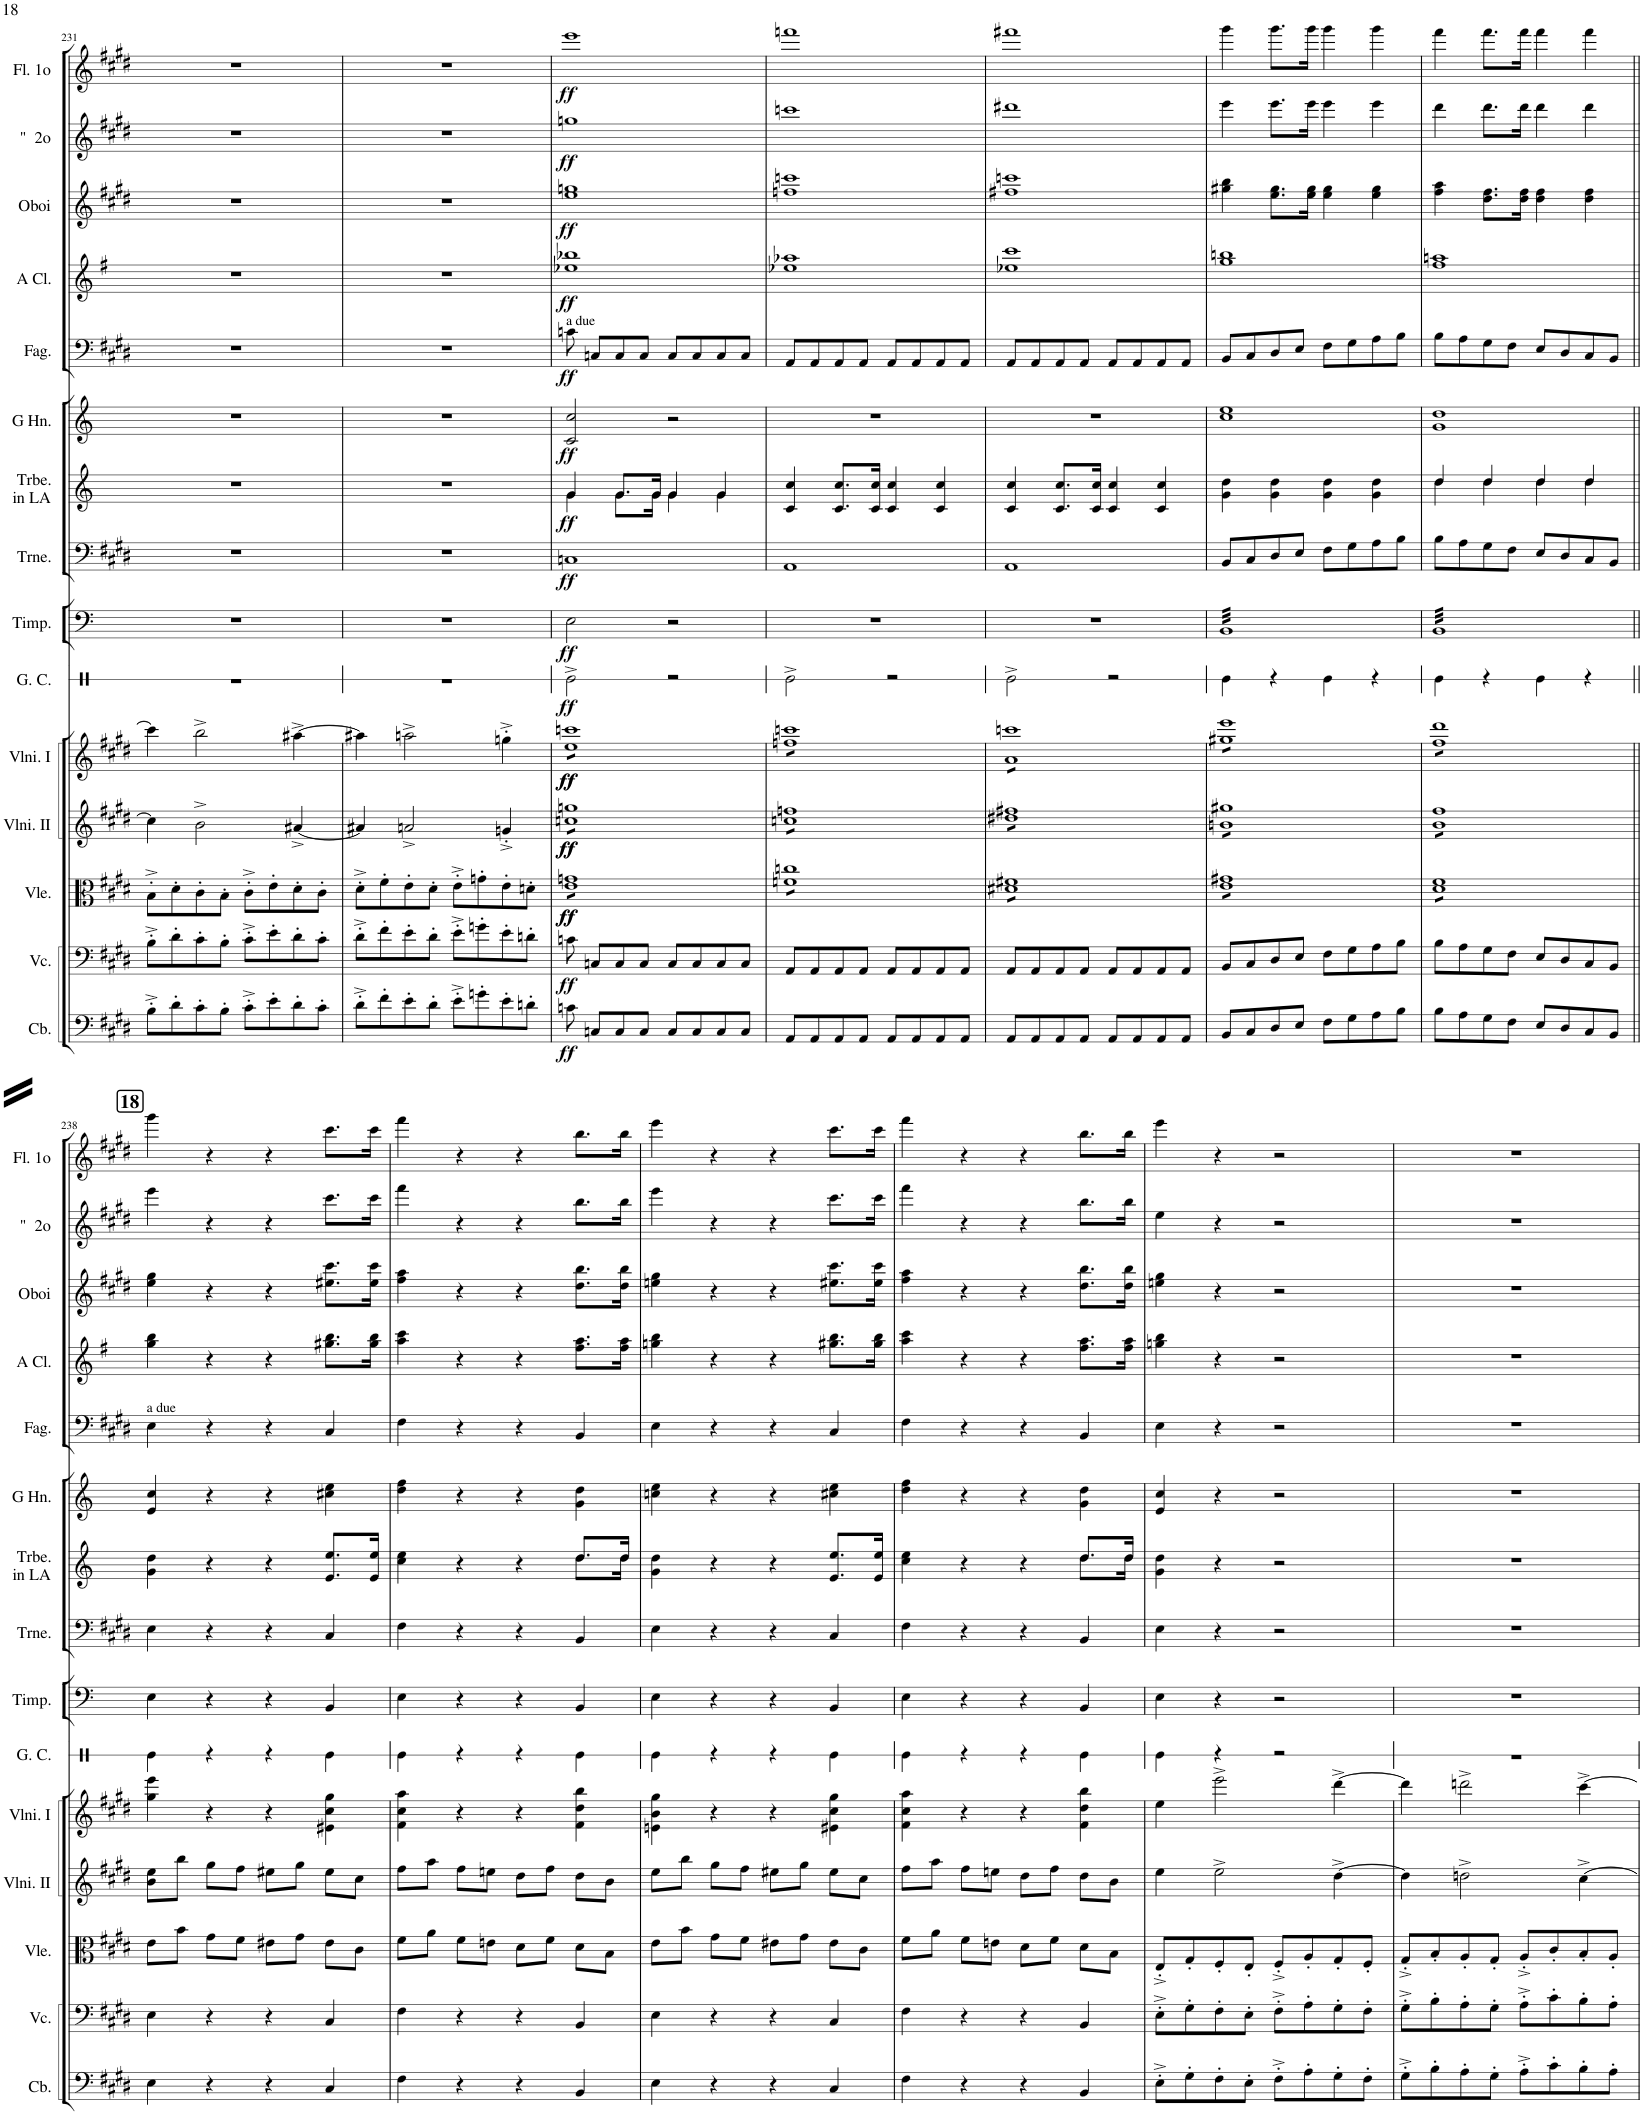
**kern	**dynam	**kern	**dynam	**kern	**dynam	**kern	**dynam	**kern	**dynam	**kern	**dynam	**kern	**dynam	**kern	**dynam	**kern	**dynam	**kern	**dynam	**kern	**dynam	**kern	**dynam	**kern	**dynam	**kern	**dynam
*part14	*part14	*part13	*part13	*part12	*part12	*part11	*part11	*part10	*part10	*part9	*part9	*part8	*part8	*part7	*part7	*part6	*part6	*part5	*part5	*part4	*part4	*part3	*part3	*part2	*part2	*part1	*part1
*staff14	*staff14	*staff13	*staff13	*staff12	*staff12	*staff11	*staff11	*staff10	*staff10	*staff9	*staff9	*staff8	*staff8	*staff7	*staff7	*staff6	*staff6	*staff5	*staff5	*staff4	*staff4	*staff3	*staff3	*staff2	*staff2	*staff1	*staff1
*I"CONTRABASSI	*	*I"VIOLONCELLI	*	*I"VIOLE	*	*I"VIOLINI 2	*	*I"VIOLINI 1	*	*I"TIMPANI in MI ♮	*	*I"TROMBONE	*	*I"TROMBE in LA	*	*I"CORNO 1o e 2o in MI ♮	*	*I"FAGOTTI	*	*I"CLARINETTI in DO	*	*I"OBOI	*	*I"&quot;          2o	*	*I"FLAUTO 1o	*
*I'Cb.	*	*I'Vc.	*	*I'Vle.	*	*	*	*	*	*I'Timp.	*	*I'Trne.	*	*I'Trbe. in LA	*	*I'Corni	*	*I'Fag.	*	*I'Clar.	*	*I'Oboi	*	*I'&quot;  2o	*	*I'Fl. 1o	*
!!LO:PB:g=z
*clefF4	*	*clefF4	*	*clefC3	*	*clefG2	*	*clefG2	*	*clefF4	*	*clefF4	*	*clefG2	*	*clefG2	*	*clefF4	*	*clefG2	*	*clefG2	*	*clefG2	*	*clefG2	*
*Trd7c12	*	*	*	*	*	*	*	*	*	*	*	*	*	*Trd2c3	*	*Trd5c8	*	*	*	*Trd2c3	*	*	*	*	*	*	*
*k[f#c#g#d#]	*	*k[f#c#g#d#]	*	*k[f#c#g#d#]	*	*k[f#c#g#d#]	*	*k[f#c#g#d#]	*	*k[]	*	*k[f#c#g#d#]	*	*k[]	*	*k[]	*	*k[f#c#g#d#]	*	*k[f#]	*	*k[f#c#g#d#]	*	*k[f#c#g#d#]	*	*k[f#c#g#d#]	*
*M4/4	*	*M4/4	*	*M4/4	*	*M4/4	*	*M4/4	*	*M4/4	*	*M4/4	*	*M4/4	*	*M4/4	*	*M4/4	*	*M4/4	*	*M4/4	*	*M4/4	*	*M4/4	*
*met(c)	*	*met(c)	*	*met(c)	*	*met(c)	*	*met(c)	*	*met(c)	*	*met(c)	*	*met(c)	*	*met(c)	*	*met(c)	*	*met(c)	*	*met(c)	*	*met(c)	*	*met(c)	*
=231	=231	=231	=231	=231	=231	=231	=231	=231	=231	=231	=231	=231	=231	=231	=231	=231	=231	=231	=231	=231	=231	=231	=231	=231	=231	=231	=231
8B'^\L	.	8B'^\L	.	8B'^\L	.	4cc#\]	.	4ccc#\]	.	1r	.	1r	.	1r	.	1r	.	1r	.	1r	.	1r	.	1r	.	1r	.
8d#'\	.	8d#'\	.	8d#'\	.	.	.	.	.	.	.	.	.	.	.	.	.	.	.	.	.	.	.	.	.	.	.
8c#'\	.	8c#'\	.	8c#'\	.	2b^\	.	2bb^\	.	.	.	.	.	.	.	.	.	.	.	.	.	.	.	.	.	.	.
8B'\J	.	8B'\J	.	8B'\J	.	.	.	.	.	.	.	.	.	.	.	.	.	.	.	.	.	.	.	.	.	.	.
8c#'^\L	.	8c#'^\L	.	8c#'^\L	.	.	.	.	.	.	.	.	.	.	.	.	.	.	.	.	.	.	.	.	.	.	.
8e'\	.	8e'\	.	8e'\	.	.	.	.	.	.	.	.	.	.	.	.	.	.	.	.	.	.	.	.	.	.	.
8d#'\	.	8d#'\	.	8d#'\	.	[4a#X^/	.	[4aa#X^\	.	.	.	.	.	.	.	.	.	.	.	.	.	.	.	.	.	.	.
8c#'\J	.	8c#'\J	.	8c#'\J	.	.	.	.	.	.	.	.	.	.	.	.	.	.	.	.	.	.	.	.	.	.	.
=232	=232	=232	=232	=232	=232	=232	=232	=232	=232	=232	=232	=232	=232	=232	=232	=232	=232	=232	=232	=232	=232	=232	=232	=232	=232	=232	=232
8d#'^\L	.	8d#'^\L	.	8d#'^\L	.	4a#X/]	.	4aa#X\]	.	1r	.	1r	.	1r	.	1r	.	1r	.	1r	.	1r	.	1r	.	1r	.
8f#'\	.	8f#'\	.	8f#'\	.	.	.	.	.	.	.	.	.	.	.	.	.	.	.	.	.	.	.	.	.	.	.
8e'\	.	8e'\	.	8e'\	.	2an^/	.	2aan^\	.	.	.	.	.	.	.	.	.	.	.	.	.	.	.	.	.	.	.
8d#'\J	.	8d#'\J	.	8d#'\J	.	.	.	.	.	.	.	.	.	.	.	.	.	.	.	.	.	.	.	.	.	.	.
8e'^\L	.	8e'^\L	.	8e'^\L	.	.	.	.	.	.	.	.	.	.	.	.	.	.	.	.	.	.	.	.	.	.	.
8gn'\	.	8gn'\	.	8gn'\	.	.	.	.	.	.	.	.	.	.	.	.	.	.	.	.	.	.	.	.	.	.	.
8e'\	.	8e'\	.	8e'\	.	4gn'^/	.	4ggn'^\	.	.	.	.	.	.	.	.	.	.	.	.	.	.	.	.	.	.	.
8dn'\J	.	8dn'\J	.	8dn'\J	.	.	.	.	.	.	.	.	.	.	.	.	.	.	.	.	.	.	.	.	.	.	.
=233	=233	=233	=233	=233	=233	=233	=233	=233	=233	=233	=233	=233	=233	=233	=233	=233	=233	=233	=233	=233	=233	=233	=233	=233	=233	=233	=233
*	*	*	*	*	*	*	*	*	*	*	*	*	*	*^	*	*	*	*	*	*	*	*	*	*	*	*	*
!	!	!	!	!	!	!	!	!	!	!	!	!	!	!	!	!	!	!	!LO:TX:a:t=a due	!	!	!	!	!	!	!	!	!
!	!LO:DY:b	!	!LO:DY:b	!	!LO:DY:b	!	!	!	!	!	!	!	!	!	!	!	!	!	!	!	!	!	!	!	!	!	!	!
!	!	!	!	!	!LO:DY:n=1:b	!	!LO:DY:b	!	!	!	!	!	!	!	!	!	!	!	!	!	!	!	!	!	!	!	!	!
!	!	!	!	!	!	!	!LO:DY:n=1:b	!	!LO:DY:b	!	!	!	!	!	!	!	!	!	!	!	!	!	!	!	!	!	!	!
!	!	!	!	!	!	!	!	!	!LO:DY:n=1:b	!	!LO:DY:b	!	!LO:DY:b	!	!	!LO:DY:b	!	!LO:DY:b	!	!LO:DY:b	!	!LO:DY:b	!	!LO:DY:b	!	!LO:DY:b	!	!LO:DY:b
*	*	*	*	*tremolo	*	*	*	*	*	*	*	*	*	*	*	*	*	*	*	*	*	*	*	*	*	*	*	*
*	*	*	*	*	*	*tremolo	*	*	*	*	*	*	*	*	*	*	*	*	*	*	*	*	*	*	*	*	*	*
*	*	*	*	*	*	*	*	*tremolo	*	*	*	*	*	*	*	*	*	*	*	*	*	*	*	*	*	*	*	*
8cn\	ff	8cn\	ff	8e 8gnL	ff ff	8ccn 8ggnL	ff ff	8ee 8cccnL	ff ff	2E\	ff	1Cn	ff	4g/	4g\	ff	2c/ 2cc/	ff	8cn\	ff	1ee-X 1bb-X	ff	1ee 1ggn	ff	1ggn	ff	1eee	ff
8Cn/L	.	8Cn/L	.	8e 8gn	.	8ccn 8ggn	.	8ee 8cccn	.	.	.	.	.	.	.	.	.	.	8Cn/L	.	.	.	.	.	.	.	.	.
8C/	.	8C/	.	8e 8gn	.	8ccn 8ggn	.	8ee 8cccn	.	.	.	.	.	8.g/L	8.g\L	.	.	.	8C/	.	.	.	.	.	.	.	.	.
8C/J	.	8C/J	.	8e 8gn	.	8ccn 8ggn	.	8ee 8cccn	.	.	.	.	.	.	.	.	.	.	8C/J	.	.	.	.	.	.	.	.	.
.	.	.	.	.	.	.	.	.	.	.	.	.	.	16g/Jk	16g\Jk	.	.	.	.	.	.	.	.	.	.	.	.	.
8C/L	.	8C/L	.	8e 8gn	.	8ccn 8ggn	.	8ee 8cccn	.	2r	.	.	.	4g/	4g\	.	2r	.	8C/L	.	.	.	.	.	.	.	.	.
8C/	.	8C/	.	8e 8gn	.	8ccn 8ggn	.	8ee 8cccn	.	.	.	.	.	.	.	.	.	.	8C/	.	.	.	.	.	.	.	.	.
8C/	.	8C/	.	8e 8gn	.	8ccn 8ggn	.	8ee 8cccn	.	.	.	.	.	4g/	4g\	.	.	.	8C/	.	.	.	.	.	.	.	.	.
8C/J	.	8C/J	.	8e 8gnJ	.	8ccn 8ggnJ	.	8ee 8cccnJ	.	.	.	.	.	.	.	.	.	.	8C/J	.	.	.	.	.	.	.	.	.
*	*	*	*	*	*	*	*	*	*	*	*	*	*	*v	*v	*	*	*	*	*	*	*	*	*	*	*	*	*
=234	=234	=234	=234	=234	=234	=234	=234	=234	=234	=234	=234	=234	=234	=234	=234	=234	=234	=234	=234	=234	=234	=234	=234	=234	=234	=234	=234
8AA/L	.	8AA/L	.	8fn 8ccnL	.	8ccn 8ffnL	.	8ffn 8cccnL	.	1r	.	1AA	.	4c/ 4cc/	.	1r	.	8AA/L	.	1ee-X 1aa-X	.	1ffn 1cccn	.	1cccn	.	1fffn	.
8AA/	.	8AA/	.	8fn 8ccn	.	8ccn 8ffn	.	8ffn 8cccn	.	.	.	.	.	.	.	.	.	8AA/	.	.	.	.	.	.	.	.	.
8AA/	.	8AA/	.	8fn 8ccn	.	8ccn 8ffn	.	8ffn 8cccn	.	.	.	.	.	8.c/ 8.cc/L	.	.	.	8AA/	.	.	.	.	.	.	.	.	.
8AA/J	.	8AA/J	.	8fn 8ccn	.	8ccn 8ffn	.	8ffn 8cccn	.	.	.	.	.	.	.	.	.	8AA/J	.	.	.	.	.	.	.	.	.
.	.	.	.	.	.	.	.	.	.	.	.	.	.	16c/ 16cc/Jk	.	.	.	.	.	.	.	.	.	.	.	.	.
8AA/L	.	8AA/L	.	8fn 8ccn	.	8ccn 8ffn	.	8ffn 8cccn	.	.	.	.	.	4c/ 4cc/	.	.	.	8AA/L	.	.	.	.	.	.	.	.	.
8AA/	.	8AA/	.	8fn 8ccn	.	8ccn 8ffn	.	8ffn 8cccn	.	.	.	.	.	.	.	.	.	8AA/	.	.	.	.	.	.	.	.	.
8AA/	.	8AA/	.	8fn 8ccn	.	8ccn 8ffn	.	8ffn 8cccn	.	.	.	.	.	4c/ 4cc/	.	.	.	8AA/	.	.	.	.	.	.	.	.	.
8AA/J	.	8AA/J	.	8fn 8ccnJ	.	8ccn 8ffnJ	.	8ffn 8cccnJ	.	.	.	.	.	.	.	.	.	8AA/J	.	.	.	.	.	.	.	.	.
=235	=235	=235	=235	=235	=235	=235	=235	=235	=235	=235	=235	=235	=235	=235	=235	=235	=235	=235	=235	=235	=235	=235	=235	=235	=235	=235	=235
8AA/L	.	8AA/L	.	8d#X 8f#XL	.	8dd#X 8ff#XL	.	8a 8cccnL	.	1r	.	1AA	.	4c/ 4cc/	.	1r	.	8AA/L	.	1ee-X 1ccc	.	1ff#X 1cccn	.	1ddd#X	.	1fff#X	.
8AA/	.	8AA/	.	8d#X 8f#X	.	8dd#X 8ff#X	.	8a 8cccn	.	.	.	.	.	.	.	.	.	8AA/	.	.	.	.	.	.	.	.	.
8AA/	.	8AA/	.	8d#X 8f#X	.	8dd#X 8ff#X	.	8a 8cccn	.	.	.	.	.	8.c/ 8.cc/L	.	.	.	8AA/	.	.	.	.	.	.	.	.	.
8AA/J	.	8AA/J	.	8d#X 8f#X	.	8dd#X 8ff#X	.	8a 8cccn	.	.	.	.	.	.	.	.	.	8AA/J	.	.	.	.	.	.	.	.	.
.	.	.	.	.	.	.	.	.	.	.	.	.	.	16c/ 16cc/Jk	.	.	.	.	.	.	.	.	.	.	.	.	.
8AA/L	.	8AA/L	.	8d#X 8f#X	.	8dd#X 8ff#X	.	8a 8cccn	.	.	.	.	.	4c/ 4cc/	.	.	.	8AA/L	.	.	.	.	.	.	.	.	.
8AA/	.	8AA/	.	8d#X 8f#X	.	8dd#X 8ff#X	.	8a 8cccn	.	.	.	.	.	.	.	.	.	8AA/	.	.	.	.	.	.	.	.	.
8AA/	.	8AA/	.	8d#X 8f#X	.	8dd#X 8ff#X	.	8a 8cccn	.	.	.	.	.	4c/ 4cc/	.	.	.	8AA/	.	.	.	.	.	.	.	.	.
8AA/J	.	8AA/J	.	8d#X 8f#XJ	.	8dd#X 8ff#XJ	.	8a 8cccnJ	.	.	.	.	.	.	.	.	.	8AA/J	.	.	.	.	.	.	.	.	.
=236	=236	=236	=236	=236	=236	=236	=236	=236	=236	=236	=236	=236	=236	=236	=236	=236	=236	=236	=236	=236	=236	=236	=236	=236	=236	=236	=236
*	*	*	*	*	*	*	*	*	*	*tremolo	*	*	*	*	*	*	*	*	*	*	*	*	*	*	*	*	*
8BB/L	.	8BB/L	.	8e 8g#XL	.	8bn 8gg#XL	.	8gg#X 8eeeL	.	32BBLLL	.	8BB/L	.	4g\ 4dd\	.	1cc 1ee	.	8BB/L	.	1gg 1bbn	.	4gg#X\ 4bb\	.	4eee\	.	4ggg#\	.
.	.	.	.	.	.	.	.	.	.	32BB	.	.	.	.	.	.	.	.	.	.	.	.	.	.	.	.	.
.	.	.	.	.	.	.	.	.	.	32BB	.	.	.	.	.	.	.	.	.	.	.	.	.	.	.	.	.
.	.	.	.	.	.	.	.	.	.	32BB	.	.	.	.	.	.	.	.	.	.	.	.	.	.	.	.	.
8C#/	.	8C#/	.	8e 8g#X	.	8bn 8gg#X	.	8gg#X 8eee	.	32BB	.	8C#/	.	.	.	.	.	8C#/	.	.	.	.	.	.	.	.	.
.	.	.	.	.	.	.	.	.	.	32BB	.	.	.	.	.	.	.	.	.	.	.	.	.	.	.	.	.
.	.	.	.	.	.	.	.	.	.	32BB	.	.	.	.	.	.	.	.	.	.	.	.	.	.	.	.	.
.	.	.	.	.	.	.	.	.	.	32BB	.	.	.	.	.	.	.	.	.	.	.	.	.	.	.	.	.
8D#/	.	8D#/	.	8e 8g#X	.	8bn 8gg#X	.	8gg#X 8eee	.	32BB	.	8D#/	.	4g\ 4dd\	.	.	.	8D#/	.	.	.	8.ee\ 8.gg#\L	.	8.eee\L	.	8.ggg#\L	.
.	.	.	.	.	.	.	.	.	.	32BB	.	.	.	.	.	.	.	.	.	.	.	.	.	.	.	.	.
.	.	.	.	.	.	.	.	.	.	32BB	.	.	.	.	.	.	.	.	.	.	.	.	.	.	.	.	.
.	.	.	.	.	.	.	.	.	.	32BB	.	.	.	.	.	.	.	.	.	.	.	.	.	.	.	.	.
8E/J	.	8E/J	.	8e 8g#X	.	8bn 8gg#X	.	8gg#X 8eee	.	32BB	.	8E/J	.	.	.	.	.	8E/J	.	.	.	.	.	.	.	.	.
.	.	.	.	.	.	.	.	.	.	32BB	.	.	.	.	.	.	.	.	.	.	.	.	.	.	.	.	.
.	.	.	.	.	.	.	.	.	.	32BB	.	.	.	.	.	.	.	.	.	.	.	16ee\ 16gg#\Jk	.	16eee\Jk	.	16ggg#\Jk	.
.	.	.	.	.	.	.	.	.	.	32BB	.	.	.	.	.	.	.	.	.	.	.	.	.	.	.	.	.
8F#\L	.	8F#\L	.	8e 8g#X	.	8bn 8gg#X	.	8gg#X 8eee	.	32BB	.	8F#\L	.	4g\ 4dd\	.	.	.	8F#\L	.	.	.	4ee\ 4gg#\	.	4eee\	.	4ggg#\	.
.	.	.	.	.	.	.	.	.	.	32BB	.	.	.	.	.	.	.	.	.	.	.	.	.	.	.	.	.
.	.	.	.	.	.	.	.	.	.	32BB	.	.	.	.	.	.	.	.	.	.	.	.	.	.	.	.	.
.	.	.	.	.	.	.	.	.	.	32BB	.	.	.	.	.	.	.	.	.	.	.	.	.	.	.	.	.
8G#\	.	8G#\	.	8e 8g#X	.	8bn 8gg#X	.	8gg#X 8eee	.	32BB	.	8G#\	.	.	.	.	.	8G#\	.	.	.	.	.	.	.	.	.
.	.	.	.	.	.	.	.	.	.	32BB	.	.	.	.	.	.	.	.	.	.	.	.	.	.	.	.	.
.	.	.	.	.	.	.	.	.	.	32BB	.	.	.	.	.	.	.	.	.	.	.	.	.	.	.	.	.
.	.	.	.	.	.	.	.	.	.	32BB	.	.	.	.	.	.	.	.	.	.	.	.	.	.	.	.	.
8A\	.	8A\	.	8e 8g#X	.	8bn 8gg#X	.	8gg#X 8eee	.	32BB	.	8A\	.	4g\ 4dd\	.	.	.	8A\	.	.	.	4ee\ 4gg#\	.	4eee\	.	4ggg#\	.
.	.	.	.	.	.	.	.	.	.	32BB	.	.	.	.	.	.	.	.	.	.	.	.	.	.	.	.	.
.	.	.	.	.	.	.	.	.	.	32BB	.	.	.	.	.	.	.	.	.	.	.	.	.	.	.	.	.
.	.	.	.	.	.	.	.	.	.	32BB	.	.	.	.	.	.	.	.	.	.	.	.	.	.	.	.	.
8B\J	.	8B\J	.	8e 8g#XJ	.	8bn 8gg#XJ	.	8gg#X 8eeeJ	.	32BB	.	8B\J	.	.	.	.	.	8B\J	.	.	.	.	.	.	.	.	.
.	.	.	.	.	.	.	.	.	.	32BB	.	.	.	.	.	.	.	.	.	.	.	.	.	.	.	.	.
.	.	.	.	.	.	.	.	.	.	32BB	.	.	.	.	.	.	.	.	.	.	.	.	.	.	.	.	.
.	.	.	.	.	.	.	.	.	.	32BBJJJ	.	.	.	.	.	.	.	.	.	.	.	.	.	.	.	.	.
=237	=237	=237	=237	=237	=237	=237	=237	=237	=237	=237	=237	=237	=237	=237	=237	=237	=237	=237	=237	=237	=237	=237	=237	=237	=237	=237	=237
*	*	*	*	*	*	*	*	*	*	*	*	*	*	*^	*	*	*	*	*	*	*	*	*	*	*	*	*
8B\L	.	8B\L	.	8d# 8f#L	.	8b 8ff#L	.	8ff# 8ddd#L	.	32BBLLL	.	8B\L	.	4dd/	4dd\	.	1g 1dd	.	8B\L	.	1ff# 1aan	.	4ff#\ 4aa\	.	4ddd#\	.	4fff#\	.
.	.	.	.	.	.	.	.	.	.	32BB	.	.	.	.	.	.	.	.	.	.	.	.	.	.	.	.	.	.
.	.	.	.	.	.	.	.	.	.	32BB	.	.	.	.	.	.	.	.	.	.	.	.	.	.	.	.	.	.
.	.	.	.	.	.	.	.	.	.	32BB	.	.	.	.	.	.	.	.	.	.	.	.	.	.	.	.	.	.
8A\	.	8A\	.	8d# 8f#	.	8b 8ff#	.	8ff# 8ddd#	.	32BB	.	8A\	.	.	.	.	.	.	8A\	.	.	.	.	.	.	.	.	.
.	.	.	.	.	.	.	.	.	.	32BB	.	.	.	.	.	.	.	.	.	.	.	.	.	.	.	.	.	.
.	.	.	.	.	.	.	.	.	.	32BB	.	.	.	.	.	.	.	.	.	.	.	.	.	.	.	.	.	.
.	.	.	.	.	.	.	.	.	.	32BB	.	.	.	.	.	.	.	.	.	.	.	.	.	.	.	.	.	.
8G#\	.	8G#\	.	8d# 8f#	.	8b 8ff#	.	8ff# 8ddd#	.	32BB	.	8G#\	.	4dd/	4dd\	.	.	.	8G#\	.	.	.	8.dd#\ 8.ff#\L	.	8.ddd#\L	.	8.fff#\L	.
.	.	.	.	.	.	.	.	.	.	32BB	.	.	.	.	.	.	.	.	.	.	.	.	.	.	.	.	.	.
.	.	.	.	.	.	.	.	.	.	32BB	.	.	.	.	.	.	.	.	.	.	.	.	.	.	.	.	.	.
.	.	.	.	.	.	.	.	.	.	32BB	.	.	.	.	.	.	.	.	.	.	.	.	.	.	.	.	.	.
8F#\J	.	8F#\J	.	8d# 8f#	.	8b 8ff#	.	8ff# 8ddd#	.	32BB	.	8F#\J	.	.	.	.	.	.	8F#\J	.	.	.	.	.	.	.	.	.
.	.	.	.	.	.	.	.	.	.	32BB	.	.	.	.	.	.	.	.	.	.	.	.	.	.	.	.	.	.
.	.	.	.	.	.	.	.	.	.	32BB	.	.	.	.	.	.	.	.	.	.	.	.	16dd#\ 16ff#\Jk	.	16ddd#\Jk	.	16fff#\Jk	.
.	.	.	.	.	.	.	.	.	.	32BB	.	.	.	.	.	.	.	.	.	.	.	.	.	.	.	.	.	.
8E/L	.	8E/L	.	8d# 8f#	.	8b 8ff#	.	8ff# 8ddd#	.	32BB	.	8E/L	.	4dd/	4dd\	.	.	.	8E/L	.	.	.	4dd#\ 4ff#\	.	4ddd#\	.	4fff#\	.
.	.	.	.	.	.	.	.	.	.	32BB	.	.	.	.	.	.	.	.	.	.	.	.	.	.	.	.	.	.
.	.	.	.	.	.	.	.	.	.	32BB	.	.	.	.	.	.	.	.	.	.	.	.	.	.	.	.	.	.
.	.	.	.	.	.	.	.	.	.	32BB	.	.	.	.	.	.	.	.	.	.	.	.	.	.	.	.	.	.
8D#/	.	8D#/	.	8d# 8f#	.	8b 8ff#	.	8ff# 8ddd#	.	32BB	.	8D#/	.	.	.	.	.	.	8D#/	.	.	.	.	.	.	.	.	.
.	.	.	.	.	.	.	.	.	.	32BB	.	.	.	.	.	.	.	.	.	.	.	.	.	.	.	.	.	.
.	.	.	.	.	.	.	.	.	.	32BB	.	.	.	.	.	.	.	.	.	.	.	.	.	.	.	.	.	.
.	.	.	.	.	.	.	.	.	.	32BB	.	.	.	.	.	.	.	.	.	.	.	.	.	.	.	.	.	.
8C#/	.	8C#/	.	8d# 8f#	.	8b 8ff#	.	8ff# 8ddd#	.	32BB	.	8C#/	.	4dd/	4dd\	.	.	.	8C#/	.	.	.	4dd#\ 4ff#\	.	4ddd#\	.	4fff#\	.
.	.	.	.	.	.	.	.	.	.	32BB	.	.	.	.	.	.	.	.	.	.	.	.	.	.	.	.	.	.
.	.	.	.	.	.	.	.	.	.	32BB	.	.	.	.	.	.	.	.	.	.	.	.	.	.	.	.	.	.
.	.	.	.	.	.	.	.	.	.	32BB	.	.	.	.	.	.	.	.	.	.	.	.	.	.	.	.	.	.
8BB/J	.	8BB/J	.	8d# 8f#J	.	8b 8ff#J	.	8ff# 8ddd#J	.	32BB	.	8BB/J	.	.	.	.	.	.	8BB/J	.	.	.	.	.	.	.	.	.
*	*	*	*	*	*	*	*	*Xtremolo	*	*	*	*	*	*	*	*	*	*	*	*	*	*	*	*	*	*	*	*
*	*	*	*	*	*	*Xtremolo	*	*	*	*	*	*	*	*	*	*	*	*	*	*	*	*	*	*	*	*	*	*
*	*	*	*	*Xtremolo	*	*	*	*	*	*	*	*	*	*	*	*	*	*	*	*	*	*	*	*	*	*	*	*
.	.	.	.	.	.	.	.	.	.	32BB	.	.	.	.	.	.	.	.	.	.	.	.	.	.	.	.	.	.
.	.	.	.	.	.	.	.	.	.	32BB	.	.	.	.	.	.	.	.	.	.	.	.	.	.	.	.	.	.
.	.	.	.	.	.	.	.	.	.	32BBJJJ	.	.	.	.	.	.	.	.	.	.	.	.	.	.	.	.	.	.
*	*	*	*	*	*	*	*	*	*	*Xtremolo	*	*	*	*	*	*	*	*	*	*	*	*	*	*	*	*	*	*
*	*	*	*	*	*	*	*	*	*	*	*	*	*	*v	*v	*	*	*	*	*	*	*	*	*	*	*	*	*
!!LO:LB:g=z
!!LO:REH:place=s1:a:B:cj:fs=14:t=18
=238||	=238||	=238||	=238||	=238||	=238||	=238||	=238||	=238||	=238||	=238||	=238||	=238||	=238||	=238||	=238||	=238||	=238||	=238||	=238||	=238||	=238||	=238||	=238||	=238||	=238||	=238||	=238||
!	!	!	!	!	!	!	!	!	!	!	!	!	!	!	!	!	!	!LO:TX:a:t=a due	!	!	!	!	!	!	!	!	!
4E\	.	4E\	.	8e\L	.	8b\ 8ee\L	.	4gg#\ 4eee\	.	4E\	.	4E\	.	4g\ 4dd\	.	4e/ 4cc/	.	4E\	.	4gg\ 4bb\	.	4ee\ 4gg#\	.	4eee\	.	4ggg#\	.
.	.	.	.	8b\J	.	8bb\J	.	.	.	.	.	.	.	.	.	.	.	.	.	.	.	.	.	.	.	.	.
4r	.	4r	.	8g#\L	.	8gg#\L	.	4r	.	4r	.	4r	.	4r	.	4r	.	4r	.	4r	.	4r	.	4r	.	4r	.
.	.	.	.	8f#\J	.	8ff#\J	.	.	.	.	.	.	.	.	.	.	.	.	.	.	.	.	.	.	.	.	.
4r	.	4r	.	8e#X\L	.	8ee#X\L	.	4r	.	4r	.	4r	.	4r	.	4r	.	4r	.	4r	.	4r	.	4r	.	4r	.
.	.	.	.	8g#\J	.	8gg#\J	.	.	.	.	.	.	.	.	.	.	.	.	.	.	.	.	.	.	.	.	.
4C#/	.	4C#/	.	8e#\L	.	8ee#\L	.	4e#X\ 4cc#\ 4gg#\	.	4BB/	.	4C#/	.	8.e/ 8.ee/L	.	4cc#X\ 4ee\	.	4C#/	.	8.gg#X\ 8.bb\L	.	8.ee#X\ 8.ccc#\L	.	8.ccc#\L	.	8.ccc#\L	.
.	.	.	.	8c#\J	.	8cc#\J	.	.	.	.	.	.	.	.	.	.	.	.	.	.	.	.	.	.	.	.	.
.	.	.	.	.	.	.	.	.	.	.	.	.	.	16e/ 16ee/Jk	.	.	.	.	.	16gg#\ 16bb\Jk	.	16ee#\ 16ccc#\Jk	.	16ccc#\Jk	.	16ccc#\Jk	.
=239	=239	=239	=239	=239	=239	=239	=239	=239	=239	=239	=239	=239	=239	=239	=239	=239	=239	=239	=239	=239	=239	=239	=239	=239	=239	=239	=239
*	*	*	*	*	*	*	*	*	*	*	*	*	*	*^	*	*	*	*	*	*	*	*	*	*	*	*	*
4F#\	.	4F#\	.	8f#\L	.	8ff#\L	.	4f#\ 4cc#\ 4aa\	.	4E\	.	4F#\	.	4cc\ 4ee\	2.ryy	.	4dd\ 4ff\	.	4F#\	.	4aa\ 4ccc\	.	4ff#\ 4aa\	.	4fff#\	.	4fff#\	.
.	.	.	.	8a\J	.	8aa\J	.	.	.	.	.	.	.	.	.	.	.	.	.	.	.	.	.	.	.	.	.	.
4r	.	4r	.	8f#\L	.	8ff#\L	.	4r	.	4r	.	4r	.	4r	.	.	4r	.	4r	.	4r	.	4r	.	4r	.	4r	.
.	.	.	.	8en\J	.	8een\J	.	.	.	.	.	.	.	.	.	.	.	.	.	.	.	.	.	.	.	.	.	.
4r	.	4r	.	8d#\L	.	8dd#\L	.	4r	.	4r	.	4r	.	4r	.	.	4r	.	4r	.	4r	.	4r	.	4r	.	4r	.
.	.	.	.	8f#\J	.	8ff#\J	.	.	.	.	.	.	.	.	.	.	.	.	.	.	.	.	.	.	.	.	.	.
4BB/	.	4BB/	.	8d#\L	.	8dd#\L	.	4f#\ 4dd#\ 4bb\	.	4BB/	.	4BB/	.	8.dd/L	8.dd\L	.	4g\ 4dd\	.	4BB/	.	8.ff#\ 8.aa\L	.	8.dd#\ 8.bb\L	.	8.bb\L	.	8.bb\L	.
.	.	.	.	8B\J	.	8b\J	.	.	.	.	.	.	.	.	.	.	.	.	.	.	.	.	.	.	.	.	.	.
.	.	.	.	.	.	.	.	.	.	.	.	.	.	16dd/Jk	16dd\Jk	.	.	.	.	.	16ff#\ 16aa\Jk	.	16dd#\ 16bb\Jk	.	16bb\Jk	.	16bb\Jk	.
*	*	*	*	*	*	*	*	*	*	*	*	*	*	*v	*v	*	*	*	*	*	*	*	*	*	*	*	*	*
=240	=240	=240	=240	=240	=240	=240	=240	=240	=240	=240	=240	=240	=240	=240	=240	=240	=240	=240	=240	=240	=240	=240	=240	=240	=240	=240	=240
4E\	.	4E\	.	8e\L	.	8ee\L	.	4en\ 4b\ 4gg#\	.	4E\	.	4E\	.	4g\ 4dd\	.	4ccn\ 4ee\	.	4E\	.	4ggn\ 4bb\	.	4een\ 4gg#\	.	4eee\	.	4eee\	.
.	.	.	.	8b\J	.	8bb\J	.	.	.	.	.	.	.	.	.	.	.	.	.	.	.	.	.	.	.	.	.
4r	.	4r	.	8g#\L	.	8gg#\L	.	4r	.	4r	.	4r	.	4r	.	4r	.	4r	.	4r	.	4r	.	4r	.	4r	.
.	.	.	.	8f#\J	.	8ff#\J	.	.	.	.	.	.	.	.	.	.	.	.	.	.	.	.	.	.	.	.	.
4r	.	4r	.	8e#X\L	.	8ee#X\L	.	4r	.	4r	.	4r	.	4r	.	4r	.	4r	.	4r	.	4r	.	4r	.	4r	.
.	.	.	.	8g#\J	.	8gg#\J	.	.	.	.	.	.	.	.	.	.	.	.	.	.	.	.	.	.	.	.	.
4C#/	.	4C#/	.	8e#\L	.	8ee#\L	.	4e#X\ 4cc#\ 4gg#\	.	4BB/	.	4C#/	.	8.e/ 8.ee/L	.	4cc#X\ 4ee\	.	4C#/	.	8.gg#X\ 8.bb\L	.	8.ee#X\ 8.ccc#\L	.	8.ccc#\L	.	8.ccc#\L	.
.	.	.	.	8c#\J	.	8cc#\J	.	.	.	.	.	.	.	.	.	.	.	.	.	.	.	.	.	.	.	.	.
.	.	.	.	.	.	.	.	.	.	.	.	.	.	16e/ 16ee/Jk	.	.	.	.	.	16gg#\ 16bb\Jk	.	16ee#\ 16ccc#\Jk	.	16ccc#\Jk	.	16ccc#\Jk	.
=241	=241	=241	=241	=241	=241	=241	=241	=241	=241	=241	=241	=241	=241	=241	=241	=241	=241	=241	=241	=241	=241	=241	=241	=241	=241	=241	=241
*	*	*	*	*	*	*	*	*	*	*	*	*	*	*^	*	*	*	*	*	*	*	*	*	*	*	*	*
4F#\	.	4F#\	.	8f#\L	.	8ff#\L	.	4f#\ 4cc#\ 4aa\	.	4E\	.	4F#\	.	4cc\ 4ee\	2.ryy	.	4dd\ 4ff\	.	4F#\	.	4aa\ 4ccc\	.	4ff#\ 4aa\	.	4fff#\	.	4fff#\	.
.	.	.	.	8a\J	.	8aa\J	.	.	.	.	.	.	.	.	.	.	.	.	.	.	.	.	.	.	.	.	.	.
4r	.	4r	.	8f#\L	.	8ff#\L	.	4r	.	4r	.	4r	.	4r	.	.	4r	.	4r	.	4r	.	4r	.	4r	.	4r	.
.	.	.	.	8en\J	.	8een\J	.	.	.	.	.	.	.	.	.	.	.	.	.	.	.	.	.	.	.	.	.	.
4r	.	4r	.	8d#\L	.	8dd#\L	.	4r	.	4r	.	4r	.	4r	.	.	4r	.	4r	.	4r	.	4r	.	4r	.	4r	.
.	.	.	.	8f#\J	.	8ff#\J	.	.	.	.	.	.	.	.	.	.	.	.	.	.	.	.	.	.	.	.	.	.
4BB/	.	4BB/	.	8d#\L	.	8dd#\L	.	4f#\ 4dd#\ 4bb\	.	4BB/	.	4BB/	.	8.dd/L	8.dd\L	.	4g\ 4dd\	.	4BB/	.	8.ff#\ 8.aa\L	.	8.dd#\ 8.bb\L	.	8.bb\L	.	8.bb\L	.
.	.	.	.	8B\J	.	8b\J	.	.	.	.	.	.	.	.	.	.	.	.	.	.	.	.	.	.	.	.	.	.
.	.	.	.	.	.	.	.	.	.	.	.	.	.	16dd/Jk	16dd\Jk	.	.	.	.	.	16ff#\ 16aa\Jk	.	16dd#\ 16bb\Jk	.	16bb\Jk	.	16bb\Jk	.
=242	=242	=242	=242	=242	=242	=242	=242	=242	=242	=242	=242	=242	=242	=242	=242	=242	=242	=242	=242	=242	=242	=242	=242	=242	=242	=242	=242	=242
8E'^\L	.	8E'^\L	.	8E'^/L	.	4ee\	.	4ee\	.	4E\	.	4E\	.	4g\ 4dd\	4ryy	.	4e/ 4cc/	.	4E\	.	4ggn\ 4bb\	.	4een\ 4gg#\	.	4ee\	.	4eee\	.
8G#'\	.	8G#'\	.	8G#'/	.	.	.	.	.	.	.	.	.	.	.	.	.	.	.	.	.	.	.	.	.	.	.	.
8F#'\	.	8F#'\	.	8F#'/	.	2ee^\	.	2eee^\	.	4r	.	4r	.	4r	4ryy	.	4r	.	4r	.	4r	.	4r	.	4r	.	4r	.
8E'\J	.	8E'\J	.	8E'/J	.	.	.	.	.	.	.	.	.	.	.	.	.	.	.	.	.	.	.	.	.	.	.	.
8F#'^\L	.	8F#'^\L	.	8F#'^/L	.	.	.	.	.	2r	.	2r	.	2r	2ryy	.	2r	.	2r	.	2r	.	2r	.	2r	.	2r	.
8A'\	.	8A'\	.	8A'/	.	.	.	.	.	.	.	.	.	.	.	.	.	.	.	.	.	.	.	.	.	.	.	.
8G#'\	.	8G#'\	.	8G#'/	.	[4dd#^\	.	[4ddd#^\	.	.	.	.	.	.	.	.	.	.	.	.	.	.	.	.	.	.	.	.
8F#'\J	.	8F#'\J	.	8F#'/J	.	.	.	.	.	.	.	.	.	.	.	.	.	.	.	.	.	.	.	.	.	.	.	.
*	*	*	*	*	*	*	*	*	*	*	*	*	*	*v	*v	*	*	*	*	*	*	*	*	*	*	*	*	*
=243	=243	=243	=243	=243	=243	=243	=243	=243	=243	=243	=243	=243	=243	=243	=243	=243	=243	=243	=243	=243	=243	=243	=243	=243	=243	=243	=243
8G#'^\L	.	8G#'^\L	.	8G#'^/L	.	4dd#\]	.	4ddd#\]	.	1r	.	1r	.	1r	.	1r	.	1r	.	1r	.	1r	.	1r	.	1r	.
8B'\	.	8B'\	.	8B'/	.	.	.	.	.	.	.	.	.	.	.	.	.	.	.	.	.	.	.	.	.	.	.
8A'\	.	8A'\	.	8A'/	.	2ddn^\	.	2dddn^\	.	.	.	.	.	.	.	.	.	.	.	.	.	.	.	.	.	.	.
8G#'\J	.	8G#'\J	.	8G#'/J	.	.	.	.	.	.	.	.	.	.	.	.	.	.	.	.	.	.	.	.	.	.	.
8A'^\L	.	8A'^\L	.	8A'^/L	.	.	.	.	.	.	.	.	.	.	.	.	.	.	.	.	.	.	.	.	.	.	.
8c#'\	.	8c#'\	.	8c#'/	.	.	.	.	.	.	.	.	.	.	.	.	.	.	.	.	.	.	.	.	.	.	.
8B'\	.	8B'\	.	8B'/	.	[4cc#^\	.	[4ccc#^\	.	.	.	.	.	.	.	.	.	.	.	.	.	.	.	.	.	.	.
8A'\J	.	8A'\J	.	8A'/J	.	.	.	.	.	.	.	.	.	.	.	.	.	.	.	.	.	.	.	.	.	.	.
=	=	=	=	=	=	=	=	=	=	=	=	=	=	=	=	=	=	=	=	=	=	=	=	=	=	=	=
*-	*-	*-	*-	*-	*-	*-	*-	*-	*-	*-	*-	*-	*-	*-	*-	*-	*-	*-	*-	*-	*-	*-	*-	*-	*-	*-	*-
